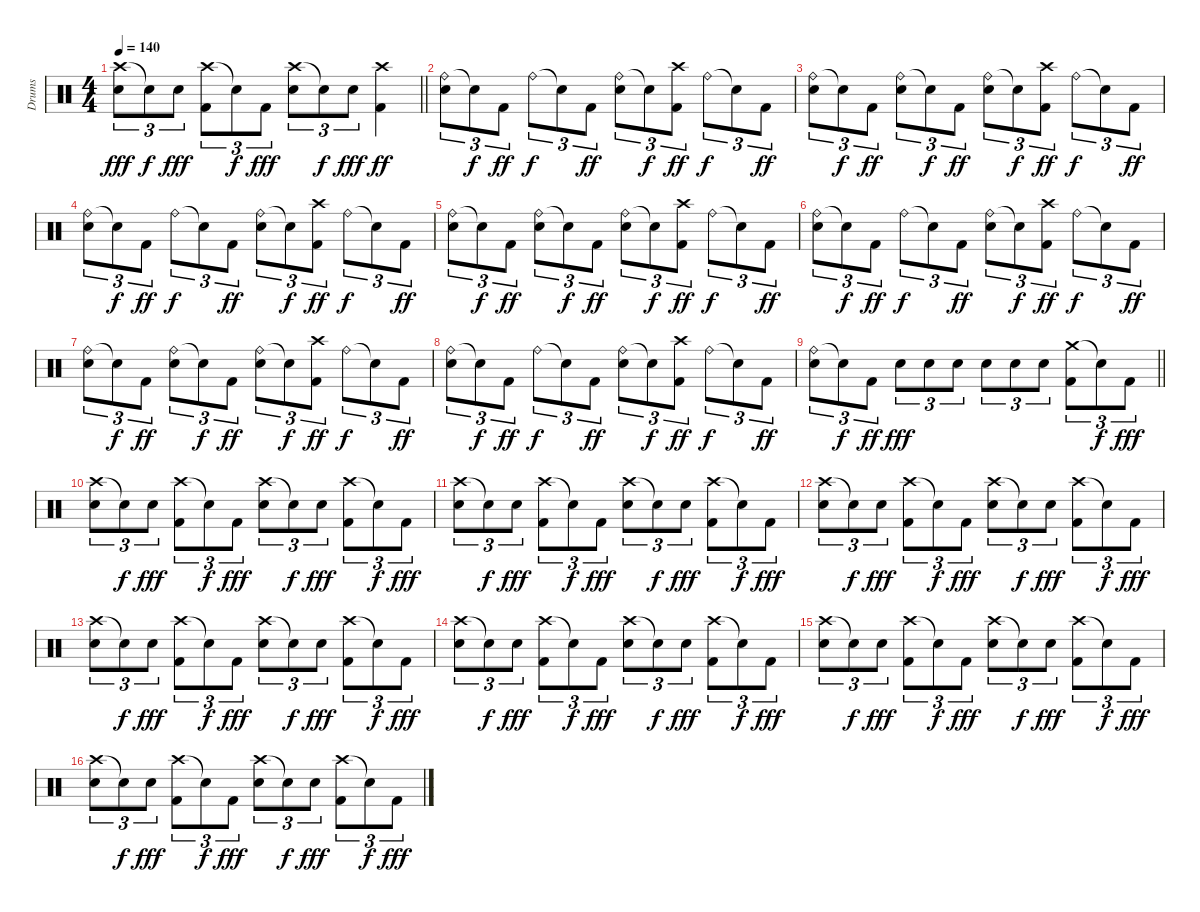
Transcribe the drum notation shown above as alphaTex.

\track ("Drums" "Drums") {instrument percussion}
\staff {score}
\articulation defaults
\ts (4 4)
\tempo 140
\clef neutral
\barLineRight lightlight
\ks c
("Crash high (hit)" "Snare (hit) 2").8{tu (3 2) dy fff} "Snare (hit)"{t}.8{tu (3 2) dy f} "Snare (hit) 2".8{tu (3 2) dy fff} ("Crash high (hit)" "Kick (hit) 2").8{tu (3 2)} "Snare (hit)"{t}.8{tu (3 2) dy f} "Kick (hit) 2".8{tu (3 2) dy fff} ("Crash high (hit)" "Snare (hit) 2").8{tu (3 2)} "Snare (hit)"{t}.8{tu (3 2) dy f} "Snare (hit) 2".8{tu (3 2) dy fff} ("Crash high (hit)" "Kick (hit) 2").4{dy ff} |
\section ("" "")
("Ride (bell)" "Snare (hit) 2").8{tu (3 2)} "Snare (hit)"{t}.8{tu (3 2) dy f} "Kick (hit) 2".8{tu (3 2) dy ff} "Ride (bell)".8{tu (3 2) dy f} "Snare (hit)"{t}.8{tu (3 2)} "Kick (hit) 2".8{tu (3 2) dy ff} ("Ride (bell)" "Snare (hit) 2").8{tu (3 2)} "Snare (hit)"{t}.8{tu (3 2) dy f} ("Crash high (hit)" "Kick (hit) 2").8{tu (3 2) dy ff} "Ride (bell)".8{tu (3 2) dy f} "Snare (hit)"{t}.8{tu (3 2)} "Kick (hit) 2".8{tu (3 2) dy ff} |
("Ride (bell)" "Snare (hit) 2").8{tu (3 2)} "Snare (hit)"{t}.8{tu (3 2) dy f} "Kick (hit) 2".8{tu (3 2) dy ff} ("Ride (bell)" "Snare (hit) 2").8{tu (3 2)} "Snare (hit)"{t}.8{tu (3 2) dy f} "Kick (hit) 2".8{tu (3 2) dy ff} ("Ride (bell)" "Snare (hit) 2").8{tu (3 2)} "Snare (hit)"{t}.8{tu (3 2) dy f} ("Crash high (hit)" "Kick (hit) 2").8{tu (3 2) dy ff} "Ride (bell)".8{tu (3 2) dy f} "Snare (hit)"{t}.8{tu (3 2)} "Kick (hit) 2".8{tu (3 2) dy ff} |
("Ride (bell)" "Snare (hit) 2").8{tu (3 2)} "Snare (hit)"{t}.8{tu (3 2) dy f} "Kick (hit) 2".8{tu (3 2) dy ff} "Ride (bell)".8{tu (3 2) dy f} "Snare (hit)"{t}.8{tu (3 2)} "Kick (hit) 2".8{tu (3 2) dy ff} ("Ride (bell)" "Snare (hit) 2").8{tu (3 2)} "Snare (hit)"{t}.8{tu (3 2) dy f} ("Crash high (hit)" "Kick (hit) 2").8{tu (3 2) dy ff} "Ride (bell)".8{tu (3 2) dy f} "Snare (hit)"{t}.8{tu (3 2)} "Kick (hit) 2".8{tu (3 2) dy ff} |
("Ride (bell)" "Snare (hit) 2").8{tu (3 2)} "Snare (hit)"{t}.8{tu (3 2) dy f} "Kick (hit) 2".8{tu (3 2) dy ff} ("Ride (bell)" "Snare (hit) 2").8{tu (3 2)} "Snare (hit)"{t}.8{tu (3 2) dy f} "Kick (hit) 2".8{tu (3 2) dy ff} ("Ride (bell)" "Snare (hit) 2").8{tu (3 2)} "Snare (hit)"{t}.8{tu (3 2) dy f} ("Crash high (hit)" "Kick (hit) 2").8{tu (3 2) dy ff} "Ride (bell)".8{tu (3 2) dy f} "Snare (hit)"{t}.8{tu (3 2)} "Kick (hit) 2".8{tu (3 2) dy ff} |
("Ride (bell)" "Snare (hit) 2").8{tu (3 2)} "Snare (hit)"{t}.8{tu (3 2) dy f} "Kick (hit) 2".8{tu (3 2) dy ff} "Ride (bell)".8{tu (3 2) dy f} "Snare (hit)"{t}.8{tu (3 2)} "Kick (hit) 2".8{tu (3 2) dy ff} ("Ride (bell)" "Snare (hit) 2").8{tu (3 2)} "Snare (hit)"{t}.8{tu (3 2) dy f} ("Crash high (hit)" "Kick (hit) 2").8{tu (3 2) dy ff} "Ride (bell)".8{tu (3 2) dy f} "Snare (hit)"{t}.8{tu (3 2)} "Kick (hit) 2".8{tu (3 2) dy ff} |
("Ride (bell)" "Snare (hit) 2").8{tu (3 2)} "Snare (hit)"{t}.8{tu (3 2) dy f} "Kick (hit) 2".8{tu (3 2) dy ff} ("Ride (bell)" "Snare (hit) 2").8{tu (3 2)} "Snare (hit)"{t}.8{tu (3 2) dy f} "Kick (hit) 2".8{tu (3 2) dy ff} ("Ride (bell)" "Snare (hit) 2").8{tu (3 2)} "Snare (hit)"{t}.8{tu (3 2) dy f} ("Crash high (hit)" "Kick (hit) 2").8{tu (3 2) dy ff} "Ride (bell)".8{tu (3 2) dy f} "Snare (hit)"{t}.8{tu (3 2)} "Kick (hit) 2".8{tu (3 2) dy ff} |
("Ride (bell)" "Snare (hit) 2").8{tu (3 2)} "Snare (hit)"{t}.8{tu (3 2) dy f} "Kick (hit) 2".8{tu (3 2) dy ff} "Ride (bell)".8{tu (3 2) dy f} "Snare (hit)"{t}.8{tu (3 2)} "Kick (hit) 2".8{tu (3 2) dy ff} ("Ride (bell)" "Snare (hit) 2").8{tu (3 2)} "Snare (hit)"{t}.8{tu (3 2) dy f} ("Crash high (hit)" "Kick (hit) 2").8{tu (3 2) dy ff} "Ride (bell)".8{tu (3 2) dy f} "Snare (hit)"{t}.8{tu (3 2)} "Kick (hit) 2".8{tu (3 2) dy ff} |
\barLineRight lightlight
("Ride (bell)" "Snare (hit) 2").8{tu (3 2)} "Snare (hit)"{t}.8{tu (3 2) dy f} "Kick (hit) 2".8{tu (3 2) dy ff} "Snare (hit) 2".8{tu (3 2) dy fff} "Snare (hit) 2".8{tu (3 2)} "Snare (hit) 2".8{tu (3 2)} "Snare (hit) 2".8{tu (3 2)} "Snare (hit) 2".8{tu (3 2)} "Snare (hit) 2".8{tu (3 2)} ("Crash medium (hit)" "Kick (hit) 2").8{tu (3 2)} "Snare (hit)"{t}.8{tu (3 2) dy f} "Kick (hit) 2".8{tu (3 2) dy fff} |
\section ("" "")
("Crash high (hit)" "Snare (hit) 2").8{tu (3 2)} "Snare (hit)"{t}.8{tu (3 2) dy f} "Snare (hit) 2".8{tu (3 2) dy fff} ("Crash high (hit)" "Kick (hit) 2").8{tu (3 2)} "Snare (hit)"{t}.8{tu (3 2) dy f} "Kick (hit) 2".8{tu (3 2) dy fff} ("Crash high (hit)" "Snare (hit) 2").8{tu (3 2)} "Snare (hit)"{t}.8{tu (3 2) dy f} "Snare (hit) 2".8{tu (3 2) dy fff} ("Crash high (hit)" "Kick (hit) 2").8{tu (3 2)} "Snare (hit)"{t}.8{tu (3 2) dy f} "Kick (hit) 2".8{tu (3 2) dy fff} |
("Crash high (hit)" "Snare (hit) 2").8{tu (3 2)} "Snare (hit)"{t}.8{tu (3 2) dy f} "Snare (hit) 2".8{tu (3 2) dy fff} ("Crash high (hit)" "Kick (hit) 2").8{tu (3 2)} "Snare (hit)"{t}.8{tu (3 2) dy f} "Kick (hit) 2".8{tu (3 2) dy fff} ("Crash high (hit)" "Snare (hit) 2").8{tu (3 2)} "Snare (hit)"{t}.8{tu (3 2) dy f} "Snare (hit) 2".8{tu (3 2) dy fff} ("Crash high (hit)" "Kick (hit) 2").8{tu (3 2)} "Snare (hit)"{t}.8{tu (3 2) dy f} "Kick (hit) 2".8{tu (3 2) dy fff} |
("Crash high (hit)" "Snare (hit) 2").8{tu (3 2)} "Snare (hit)"{t}.8{tu (3 2) dy f} "Snare (hit) 2".8{tu (3 2) dy fff} ("Crash high (hit)" "Kick (hit) 2").8{tu (3 2)} "Snare (hit)"{t}.8{tu (3 2) dy f} "Kick (hit) 2".8{tu (3 2) dy fff} ("Crash high (hit)" "Snare (hit) 2").8{tu (3 2)} "Snare (hit)"{t}.8{tu (3 2) dy f} "Snare (hit) 2".8{tu (3 2) dy fff} ("Crash high (hit)" "Kick (hit) 2").8{tu (3 2)} "Snare (hit)"{t}.8{tu (3 2) dy f} "Kick (hit) 2".8{tu (3 2) dy fff} |
("Crash high (hit)" "Snare (hit) 2").8{tu (3 2)} "Snare (hit)"{t}.8{tu (3 2) dy f} "Snare (hit) 2".8{tu (3 2) dy fff} ("Crash high (hit)" "Kick (hit) 2").8{tu (3 2)} "Snare (hit)"{t}.8{tu (3 2) dy f} "Kick (hit) 2".8{tu (3 2) dy fff} ("Crash high (hit)" "Snare (hit) 2").8{tu (3 2)} "Snare (hit)"{t}.8{tu (3 2) dy f} "Snare (hit) 2".8{tu (3 2) dy fff} ("Crash high (hit)" "Kick (hit) 2").8{tu (3 2)} "Snare (hit)"{t}.8{tu (3 2) dy f} "Kick (hit) 2".8{tu (3 2) dy fff} |
("Crash high (hit)" "Snare (hit) 2").8{tu (3 2)} "Snare (hit)"{t}.8{tu (3 2) dy f} "Snare (hit) 2".8{tu (3 2) dy fff} ("Crash high (hit)" "Kick (hit) 2").8{tu (3 2)} "Snare (hit)"{t}.8{tu (3 2) dy f} "Kick (hit) 2".8{tu (3 2) dy fff} ("Crash high (hit)" "Snare (hit) 2").8{tu (3 2)} "Snare (hit)"{t}.8{tu (3 2) dy f} "Snare (hit) 2".8{tu (3 2) dy fff} ("Crash high (hit)" "Kick (hit) 2").8{tu (3 2)} "Snare (hit)"{t}.8{tu (3 2) dy f} "Kick (hit) 2".8{tu (3 2) dy fff} |
("Crash high (hit)" "Snare (hit) 2").8{tu (3 2)} "Snare (hit)"{t}.8{tu (3 2) dy f} "Snare (hit) 2".8{tu (3 2) dy fff} ("Crash high (hit)" "Kick (hit) 2").8{tu (3 2)} "Snare (hit)"{t}.8{tu (3 2) dy f} "Kick (hit) 2".8{tu (3 2) dy fff} ("Crash high (hit)" "Snare (hit) 2").8{tu (3 2)} "Snare (hit)"{t}.8{tu (3 2) dy f} "Snare (hit) 2".8{tu (3 2) dy fff} ("Crash high (hit)" "Kick (hit) 2").8{tu (3 2)} "Snare (hit)"{t}.8{tu (3 2) dy f} "Kick (hit) 2".8{tu (3 2) dy fff} |
("Crash high (hit)" "Snare (hit) 2").8{tu (3 2)} "Snare (hit)"{t}.8{tu (3 2) dy f} "Snare (hit) 2".8{tu (3 2) dy fff} ("Crash high (hit)" "Kick (hit) 2").8{tu (3 2)} "Snare (hit)"{t}.8{tu (3 2) dy f} "Kick (hit) 2".8{tu (3 2) dy fff} ("Crash high (hit)" "Snare (hit) 2").8{tu (3 2)} "Snare (hit)"{t}.8{tu (3 2) dy f} "Snare (hit) 2".8{tu (3 2) dy fff} ("Crash high (hit)" "Kick (hit) 2").8{tu (3 2)} "Snare (hit)"{t}.8{tu (3 2) dy f} "Kick (hit) 2".8{tu (3 2) dy fff}
